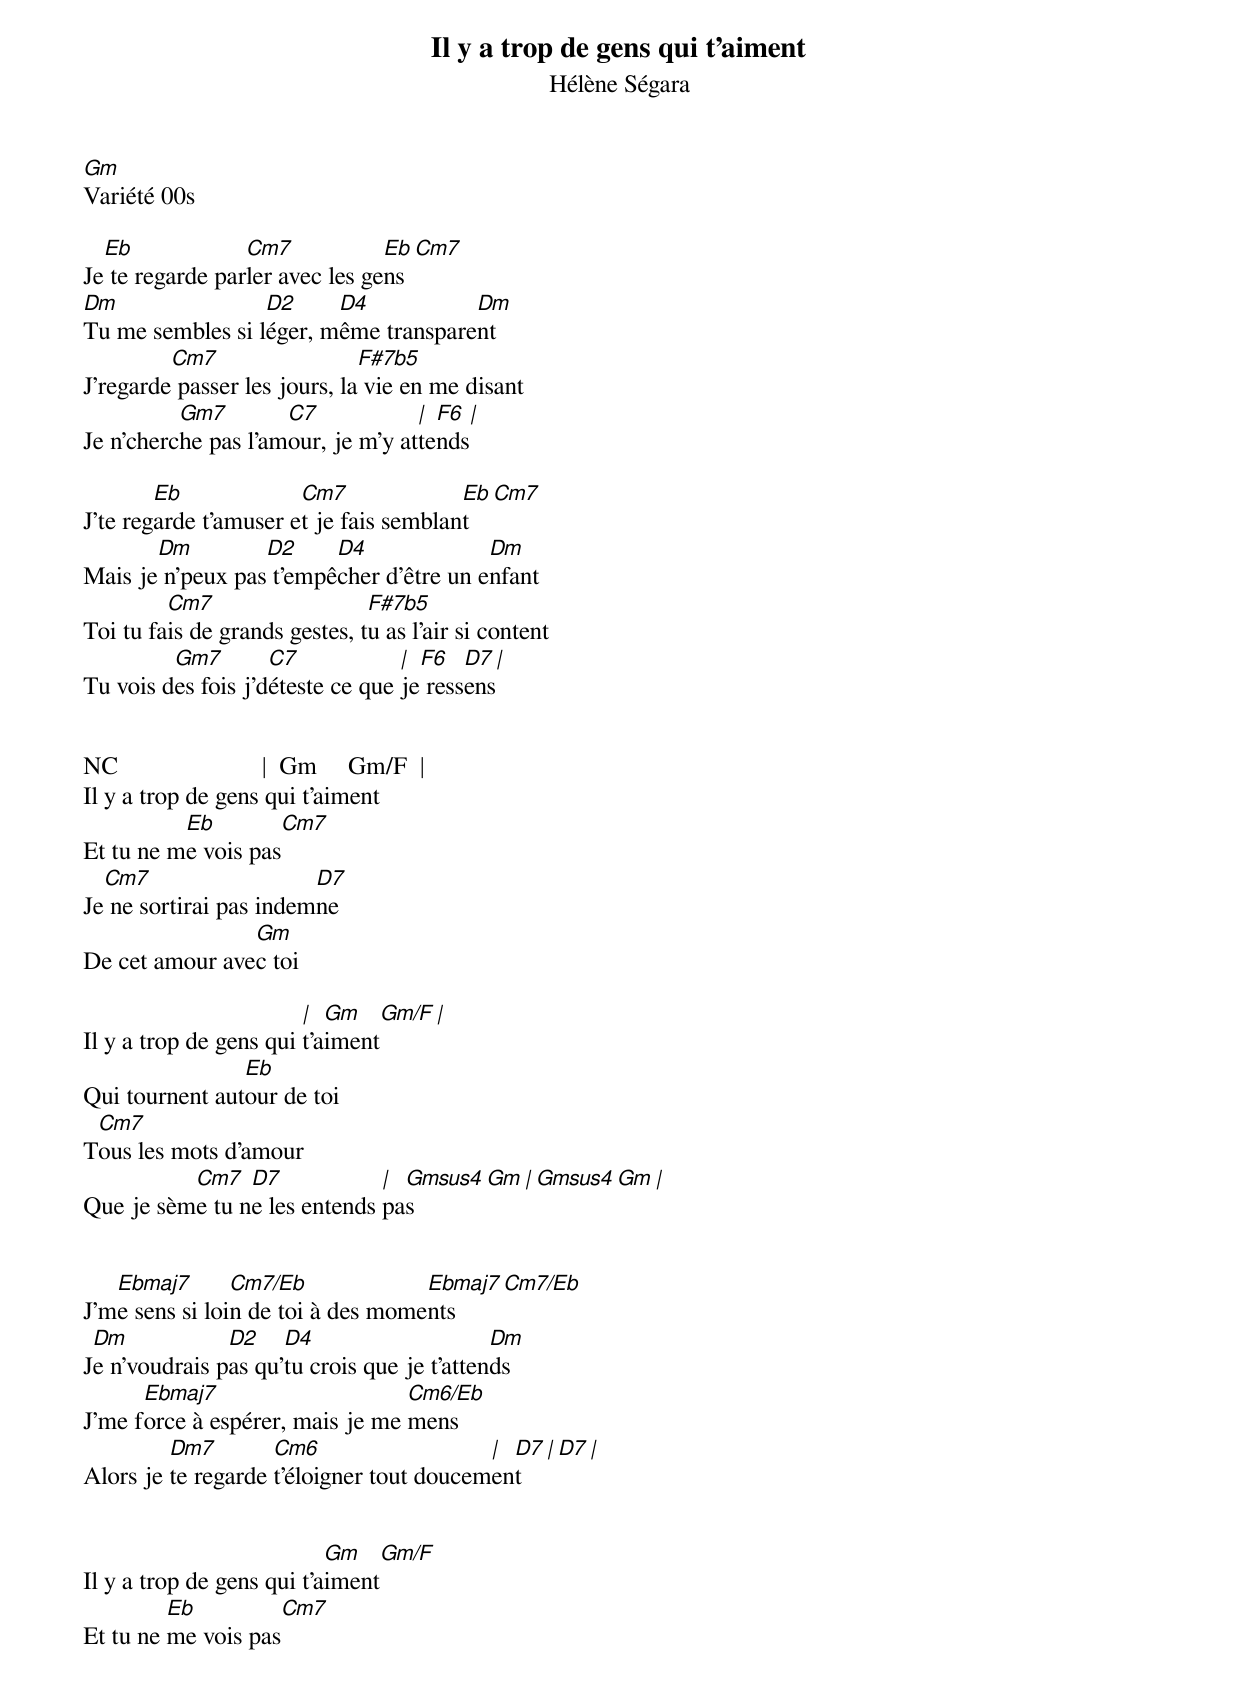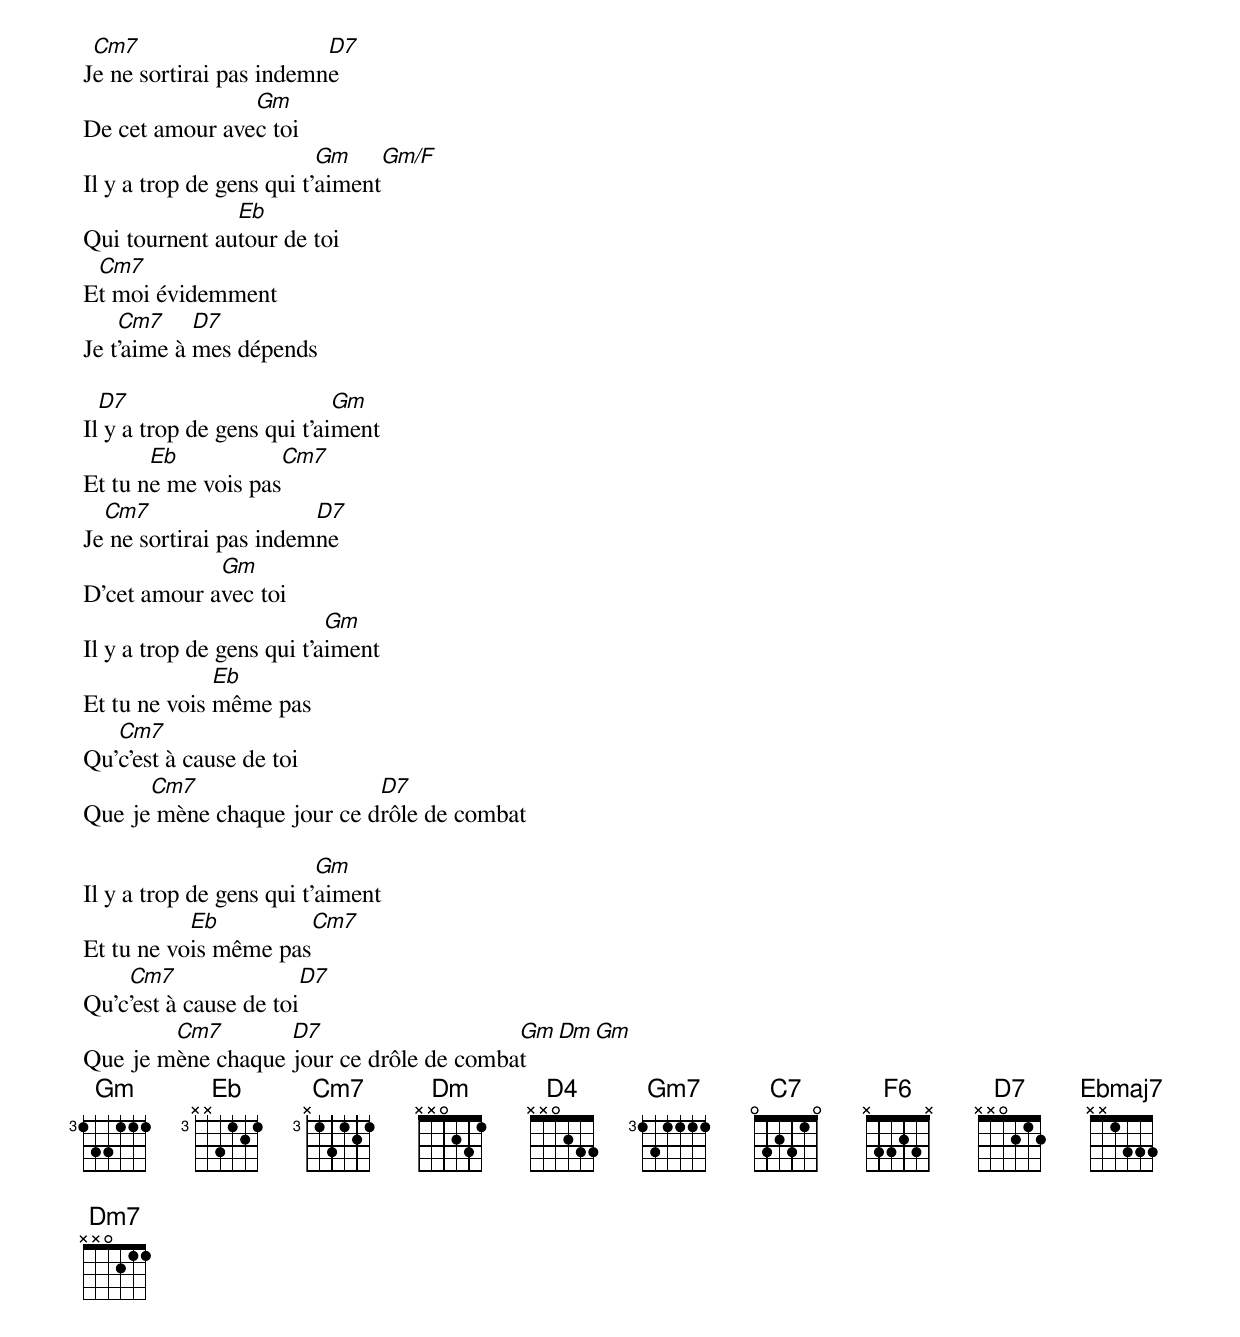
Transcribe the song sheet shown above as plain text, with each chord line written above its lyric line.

Il y a trop de gens qui t'aiment
Hélène Ségara
Gm
Variété 00s

  Eb             Cm7            Eb    Cm7
Je te regarde parler avec les gens
Dm                D2     D4           Dm
Tu me sembles si léger, même transparent
         Cm7                  F#7b5
J'regarde passer les jours, la vie en me disant
          Gm7        C7            | F6    |
Je n'cherche pas l'amour, je m'y attends

        Eb             Cm7              Eb   Cm7
J'te regarde t'amuser et je fais semblant
       Dm         D2     D4              Dm
Mais je n'peux pas t'empêcher d'être un enfant
         Cm7                   F#7b5
Toi tu fais de grands gestes, tu as l'air si content
         Gm7        C7            | F6   D7  |
Tu vois des fois j'déteste ce que je ressens


NC                       |  Gm     Gm/F  |
Il y a trop de gens qui t'aiment
          Eb         Cm7
Et tu ne me vois pas
  Cm7                   D7
Je ne sortirai pas indemne
                Gm
De cet amour avec toi

                        |  Gm     Gm/F  |
Il y a trop de gens qui t'aiment
                Eb
Qui tournent autour de toi
 Cm7
Tous les mots d'amour
          Cm7   D7            | Gmsus4   Gm   | Gmsus4   Gm   |
Que je sème tu ne les entends pas


   Ebmaj7       Cm7/Eb             Ebmaj7       Cm7/Eb
J'me sens si loin de toi à des moments
 Dm            D2    D4                     Dm
Je n'voudrais pas qu'tu crois que je t'attends
      Ebmaj7                     Cm6/Eb
J'me force à espérer, mais je me mens
         Dm7        Cm6                   | D7   | D7   |
Alors je te regarde t'éloigner tout doucement


                           Gm   Gm/F
Il y a trop de gens qui t'aiment
         Eb         Cm7
Et tu ne me vois pas
 Cm7                     D7
Je ne sortirai pas indemne
                Gm
De cet amour avec toi
                          Gm    Gm/F
Il y a trop de gens qui t'aiment
               Eb
Qui tournent autour de toi
 Cm7
Et moi évidemment
    Cm7     D7
Je t'aime à mes dépends

  D7                        Gm
Il y a trop de gens qui t'aiment
       Eb           Cm7
Et tu ne me vois pas
  Cm7                   D7
Je ne sortirai pas indemne
             Gm
D'cet amour avec toi
                           Gm
Il y a trop de gens qui t'aiment
              Eb
Et tu ne vois même pas
   Cm7
Qu'c'est à cause de toi
      Cm7                   D7
Que je mène chaque jour ce drôle de combat

                          Gm
Il y a trop de gens qui t'aiment
           Eb          Cm7
Et tu ne vois même pas
    Cm7                D7
Qu'c'est à cause de toi
        Cm7        D7                    Gm   Dm   Gm
Que je mène chaque jour ce drôle de combat
